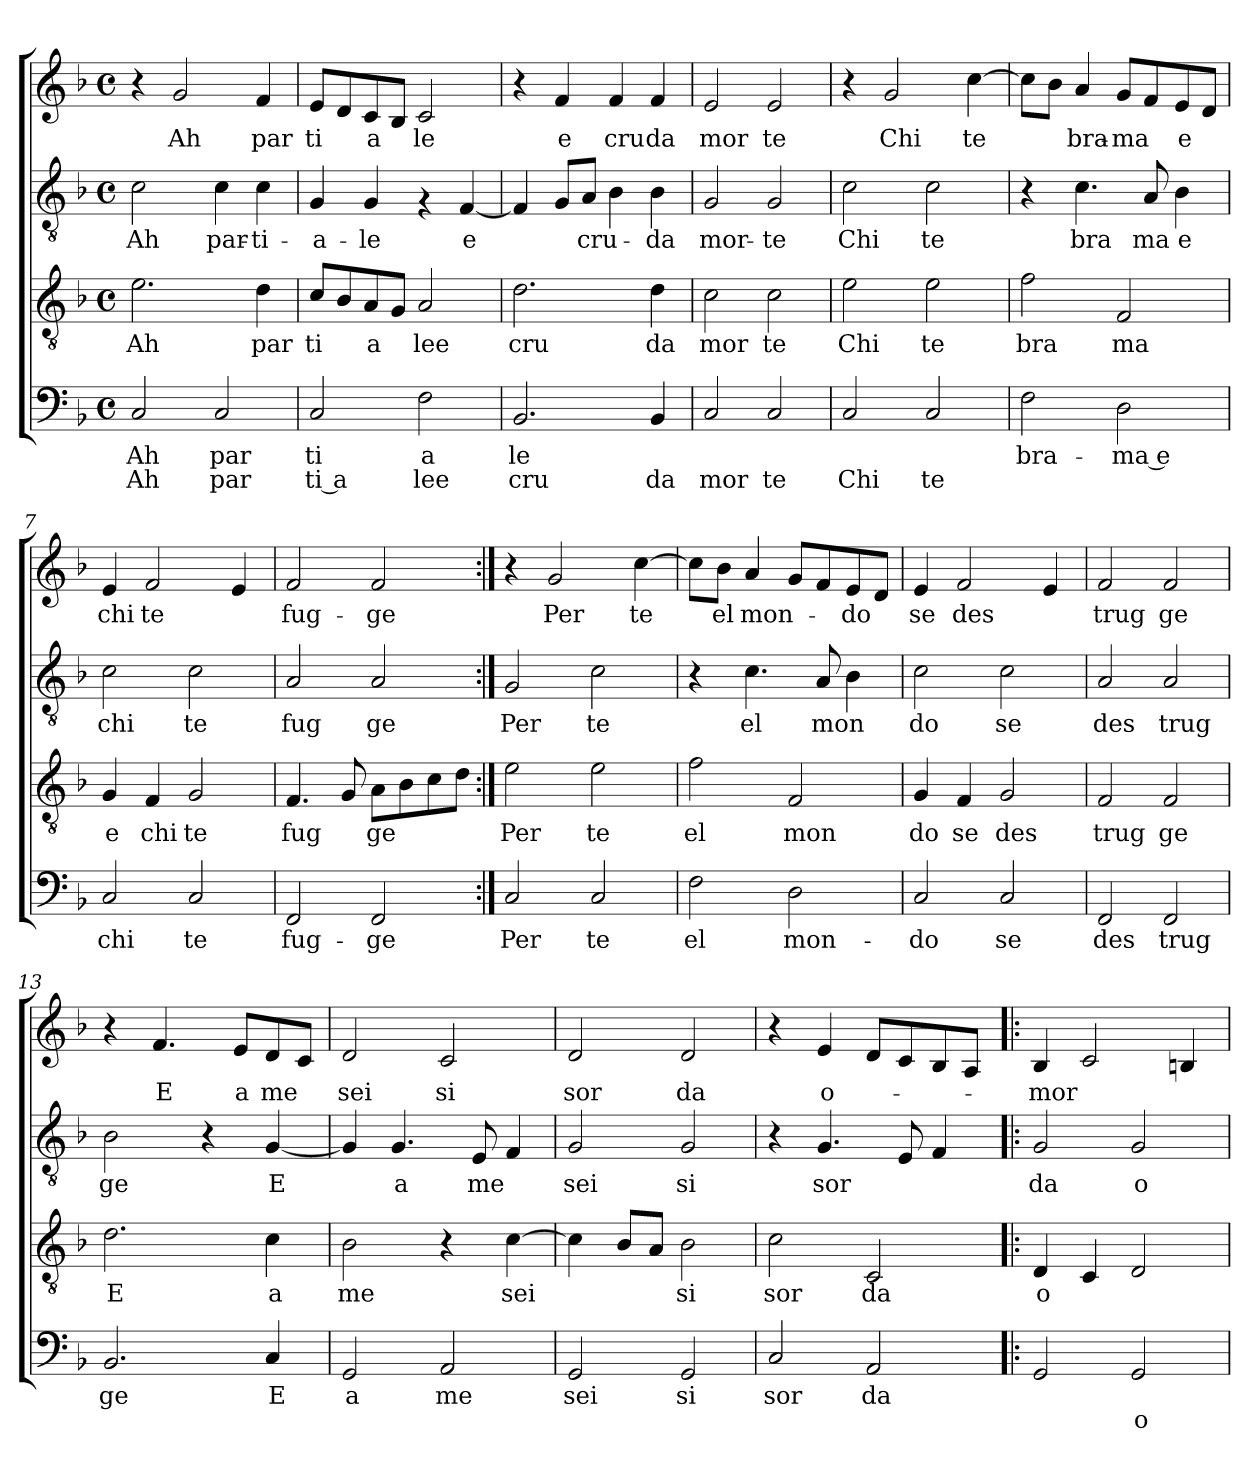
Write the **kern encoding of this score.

**kern	**text	**text	**kern	**text	**kern	**text	**kern	**text
*part4	*part4	*part4	*part3	*part3	*part2	*part2	*part1	*part1
*staff4	*staff4	*staff4	*staff3	*staff3	*staff2	*staff2	*staff1	*staff1
*clefF4	*	*	*clefGv2	*	*clefGv2	*	*clefG2	*
*k[b-]	*	*	*k[b-]	*	*k[b-]	*	*k[b-]	*
*F:	*	*	*F:	*	*F:	*	*F:	*
*M4/4	*	*	*M4/4	*	*M4/4	*	*M4/4	*
*met(c)	*	*	*met(c)	*	*met(c)	*	*met(c)	*
=1	=1	=1	=1	=1	=1	=1	=1	=1
!	!LO:LY:b	!LO:LY:b	!	!LO:LY:b	!	!LO:LY:b	!	!
2C/	Ah	Ah	2.e\	Ah	2c\	Ah	4r	.
!	!	!	!	!	!	!	!	!LO:LY:b
.	.	.	.	.	.	.	2g/	Ah
!	!LO:LY:b	!LO:LY:b	!	!	!	!LO:LY:b	!	!
2C/	par	par	.	.	4c\	par-	.	.
!	!	!	!	!LO:LY:b	!	!LO:LY:b	!	!LO:LY:b
.	.	.	4d\	par	4c\	-ti-	4f/	par
=2	=2	=2	=2	=2	=2	=2	=2	=2
!	!LO:LY:b	!LO:LY:b	!	!LO:LY:b	!	!LO:LY:b	!	!LO:LY:b
2C/	ti	ti a	8c/L	ti	4G/	-a-	8e/L	ti
.	.	.	8B-/	.	.	.	8d/	.
!	!	!	!	!LO:LY:b	!	!LO:LY:b	!	!LO:LY:b
.	.	.	8A/	a	4G/	-le	8c/	a
.	.	.	8G/J	.	.	.	8B-/J	.
!	!LO:LY:b	!LO:LY:b	!	!LO:LY:b:rj	!	!	!	!LO:LY:b
2F\	a	lee	2A/	lee	4rF	.	2c/	le
!	!	!	!	!	!	!LO:LY:b	!	!
.	.	.	.	.	[<4F/	e	.	.
=3	=3	=3	=3	=3	=3	=3	=3	=3
!	!LO:LY:b	!LO:LY:b	!	!LO:LY:b	!	!	!	!
2.BB-/	le	cru	2.d\	cru	4F/]	.	4r	.
!	!	!	!	!	!	!	!	!LO:LY:b
.	.	.	.	.	8G/L	.	4f/	e
!	!	!	!	!	!	!LO:LY:b	!	!
.	.	.	.	.	8A/J	cru-	.	.
!	!	!	!	!	!	!	!	!LO:LY:b
.	.	.	.	.	4B-\	.	4f/	cru
!	!	!LO:LY:b	!	!LO:LY:b	!	!LO:LY:b	!	!LO:LY:b
4BB-/	.	da	4d\	da	4B-\	-da	4f/	da
=4	=4	=4	=4	=4	=4	=4	=4	=4
!	!	!LO:LY:b	!	!LO:LY:b	!	!LO:LY:b	!	!LO:LY:b
2C/	.	mor	2c\	mor	2G/	mor-	2e/	mor
!	!	!LO:LY:b	!	!LO:LY:b	!	!LO:LY:b	!	!LO:LY:b
2C/	.	te	2c\	te	2G/	-te	2e/	te
=5	=5	=5	=5	=5	=5	=5	=5	=5
!	!	!LO:LY:b	!	!LO:LY:b	!	!LO:LY:b	!	!
2C/	.	Chi	2e\	Chi	2c\	Chi	4r	.
!	!	!	!	!	!	!	!	!LO:LY:b
.	.	.	.	.	.	.	2g/	Chi
!	!	!LO:LY:b	!	!LO:LY:b	!	!LO:LY:b	!	!
2C/	.	te	2e\	te	2c\	te	.	.
!	!	!	!	!	!	!	!	!LO:LY:b
.	.	.	.	.	.	.	[<4cc\	te
!!LO:LB:g=z
=6	=6	=6	=6	=6	=6	=6	=6	=6
!	!LO:LY:b	!	!	!LO:LY:b	!	!	!	!
2F\	bra-	.	2f\	bra	4r	.	8cc\L]	.
.	.	.	.	.	.	.	8b-\J	.
!	!	!	!	!	!	!LO:LY:b	!	!LO:LY:b
.	.	.	.	.	4.c\	bra	4a/	bra-
!	!LO:LY:b:rj	!	!	!LO:LY:b	!	!	!	!LO:LY:b
2D\	-ma e	.	2F/	ma	.	.	8g/L	-ma
!	!	!	!	!	!	!LO:LY:b	!	!
.	.	.	.	.	8A/	ma	8f/	.
!	!	!	!	!	!	!LO:LY:b	!	!LO:LY:b
.	.	.	.	.	4B-\	e	8e/	e
.	.	.	.	.	.	.	8d/J	.
=7	=7	=7	=7	=7	=7	=7	=7	=7
!	!LO:LY:b	!	!	!LO:LY:b	!	!LO:LY:b	!	!LO:LY:b
2C/	chi	.	4G/	e	2c\	chi	4e/	chi
!	!	!	!	!LO:LY:b	!	!	!	!LO:LY:b
.	.	.	4F/	chi	.	.	2f/	te
!	!LO:LY:b	!	!	!LO:LY:b	!	!LO:LY:b	!	!
2C/	te	.	2G/	te	2c\	te	.	.
.	.	.	.	.	.	.	4e/	.
=8	=8	=8	=8	=8	=8	=8	=8	=8
!	!LO:LY:b	!	!	!LO:LY:b	!	!LO:LY:b	!	!LO:LY:b
2FF/	fug-	.	4.F/	fug	2A/	fug	2f/	fug-
.	.	.	8G/	.	.	.	.	.
!	!LO:LY:b	!	!	!LO:LY:b	!	!LO:LY:b	!	!LO:LY:b
2FF/	-ge	.	8A\L	ge	2A/	ge	2f/	-ge
.	.	.	8B-\	.	.	.	.	.
.	.	.	8c\	.	.	.	.	.
.	.	.	8d\J	.	.	.	.	.
=9:|!	=9:|!	=9:|!	=9:|!	=9:|!	=9:|!	=9:|!	=9:|!	=9:|!
!	!LO:LY:b	!	!	!LO:LY:b	!	!LO:LY:b	!	!
2C/	Per	.	2e\	Per	2G/	Per	4r	.
!	!	!	!	!	!	!	!	!LO:LY:b
.	.	.	.	.	.	.	2g/	Per
!	!LO:LY:b	!	!	!LO:LY:b	!	!LO:LY:b	!	!
2C/	te	.	2e\	te	2c\	te	.	.
!	!	!	!	!	!	!	!	!LO:LY:b
.	.	.	.	.	.	.	[>4cc\	te
=10	=10	=10	=10	=10	=10	=10	=10	=10
!	!LO:LY:b	!	!	!LO:LY:b	!	!	!	!
2F\	el	.	2f\	el	4r	.	8cc\L]	.
!	!	!	!	!	!	!	!	!LO:LY:b
.	.	.	.	.	.	.	8b-\J	el
!	!	!	!	!	!	!LO:LY:b	!	!LO:LY:b
.	.	.	.	.	4.c\	el	4a/	mon-
!	!LO:LY:b	!	!	!LO:LY:b	!	!	!	!
2D\	mon-	.	2F/	mon	.	.	8g/L	.
!	!	!	!	!	!	!LO:LY:b	!	!
.	.	.	.	.	8A/	mon	8f/	.
!	!	!	!	!	!	!	!	!LO:LY:b
.	.	.	.	.	4B-\	.	8e/	-do
.	.	.	.	.	.	.	8d/J	.
!!LO:PB:g=z
=11	=11	=11	=11	=11	=11	=11	=11	=11
!	!LO:LY:b	!	!	!LO:LY:b	!	!LO:LY:b	!	!LO:LY:b
2C/	-do	.	4G/	do	2c\	do	4e/	se
!	!	!	!	!LO:LY:b	!	!	!	!LO:LY:b
.	.	.	4F/	se	.	.	2f/	des
!	!LO:LY:b	!	!	!LO:LY:b	!	!LO:LY:b	!	!
2C/	se	.	2G/	des	2c\	se	.	.
.	.	.	.	.	.	.	4e/	.
=12	=12	=12	=12	=12	=12	=12	=12	=12
!	!LO:LY:b	!	!	!LO:LY:b	!	!LO:LY:b	!	!LO:LY:b
2FF/	des	.	2F/	trug	2A/	des	2f/	trug
!	!LO:LY:b	!	!	!LO:LY:b	!	!LO:LY:b	!	!LO:LY:b
2FF/	trug	.	2F/	ge	2A/	trug	2f/	ge
=13	=13	=13	=13	=13	=13	=13	=13	=13
!	!LO:LY:b	!	!	!LO:LY:b	!	!LO:LY:b	!	!
2.BB-/	ge	.	2.d\	E	2B-\	ge	4r	.
!	!	!	!	!	!	!	!	!LO:LY:b
.	.	.	.	.	.	.	4.f/	E
.	.	.	.	.	4rA	.	.	.
!	!	!	!	!	!	!	!	!LO:LY:b
.	.	.	.	.	.	.	8e/L	a
!	!LO:LY:b	!	!	!LO:LY:b	!	!LO:LY:b	!	!LO:LY:b
4C/	E	.	4c\	a	[<4G/	E	8d/	me
.	.	.	.	.	.	.	8c/J	.
=14	=14	=14	=14	=14	=14	=14	=14	=14
!	!LO:LY:b	!	!	!LO:LY:b	!	!	!	!LO:LY:b
2GG/	a	.	2B-\	me	4G/]	.	2d/	sei
!	!	!	!	!	!	!LO:LY:b	!	!
.	.	.	.	.	4.G/	a	.	.
!	!LO:LY:b	!	!	!	!	!	!	!LO:LY:b
2AA/	me	.	4r	.	.	.	2c/	si
!	!	!	!	!	!	!LO:LY:b	!	!
.	.	.	.	.	8E/	me	.	.
!	!	!	!	!LO:LY:b	!	!	!	!
.	.	.	[>4c\	sei	4F/	.	.	.
=15	=15	=15	=15	=15	=15	=15	=15	=15
!	!LO:LY:b	!	!	!	!	!LO:LY:b	!	!LO:LY:b
2GG/	sei	.	4c\]	.	2G/	sei	2d/	sor
.	.	.	8B-/L	.	.	.	.	.
.	.	.	8A/J	.	.	.	.	.
!	!LO:LY:b	!	!	!LO:LY:b	!	!LO:LY:b	!	!LO:LY:b
2GG/	si	.	2B-\	si	2G/	si	2d/	da
=16	=16	=16	=16	=16	=16	=16	=16	=16
!	!LO:LY:b	!	!	!LO:LY:b	!	!	!	!
2C/	sor	.	2c\	sor	4r	.	4r	.
!	!	!	!	!	!	!LO:LY:b	!	!LO:LY:b
.	.	.	.	.	4.G/	sor	4e/	o-
!	!LO:LY:b	!	!	!LO:LY:b	!	!	!	!
2AA/	da	.	2C/	da	.	.	8d/L	.
.	.	.	.	.	8E/	.	8c/	.
.	.	.	.	.	4F/	.	8B-/	.
.	.	.	.	.	.	.	8A/J	.
!!LO:LB:g=z
=17!|:	=17!|:	=17!|:	=17!|:	=17!|:	=17!|:	=17!|:	=17!|:	=17!|:
!	!	!	!	!LO:LY:b	!	!LO:LY:b	!	!LO:LY:b
2GG/	.	.	4D/	o	2G/	da	4B-/	-mor
.	.	.	4C/	.	.	.	2c/	.
!	!	!LO:LY:b	!	!	!	!LO:LY:b	!	!
2GG/	.	o	2D/	.	2G/	o	.	.
.	.	.	.	.	.	.	4B/	.
=	=	=	=	=	=	=	=	=
*-	*-	*-	*-	*-	*-	*-	*-	*-
